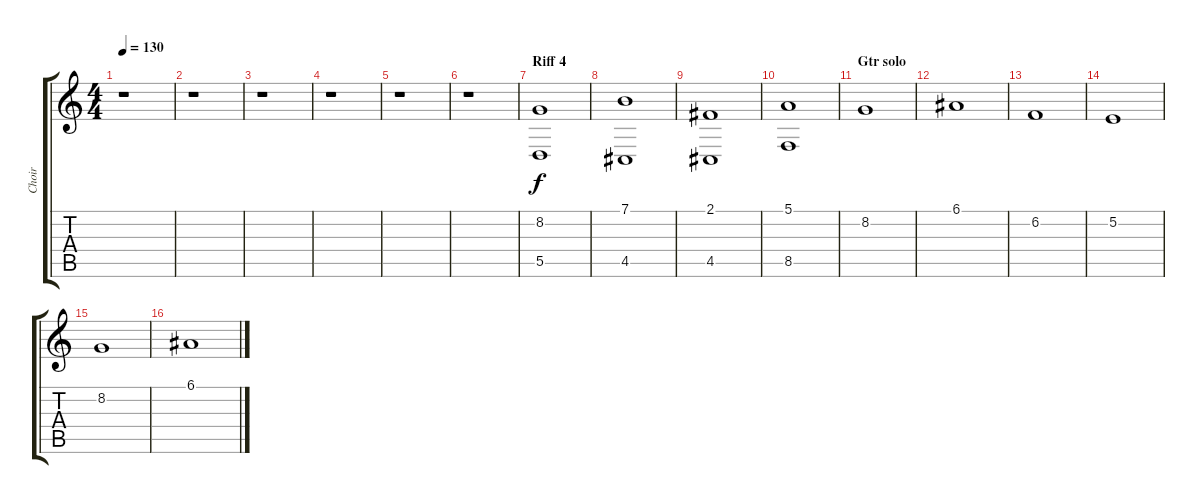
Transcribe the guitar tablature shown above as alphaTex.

\track ("Choir" "Choir") {instrument choiraahs}
\staff {score tabs}
\tuning (E4 B3 G3 D3 A2 E2) {hide}
\ts (4 4)
\tempo 130
\clef g2
\ks c
r.1{dy f} |
r.1 |
r.1 |
r.1 |
r.1 |
r.1 |
\section ("" "Riff 4")
(8.2 5.5).1 |
(7.1 4.5).1 |
(2.1 4.5).1 |
(5.1 8.5).1 |
\section ("" "Gtr solo")
8.2.1 |
6.1.1 |
6.2.1 |
5.2.1 |
8.2.1 |
6.1.1
